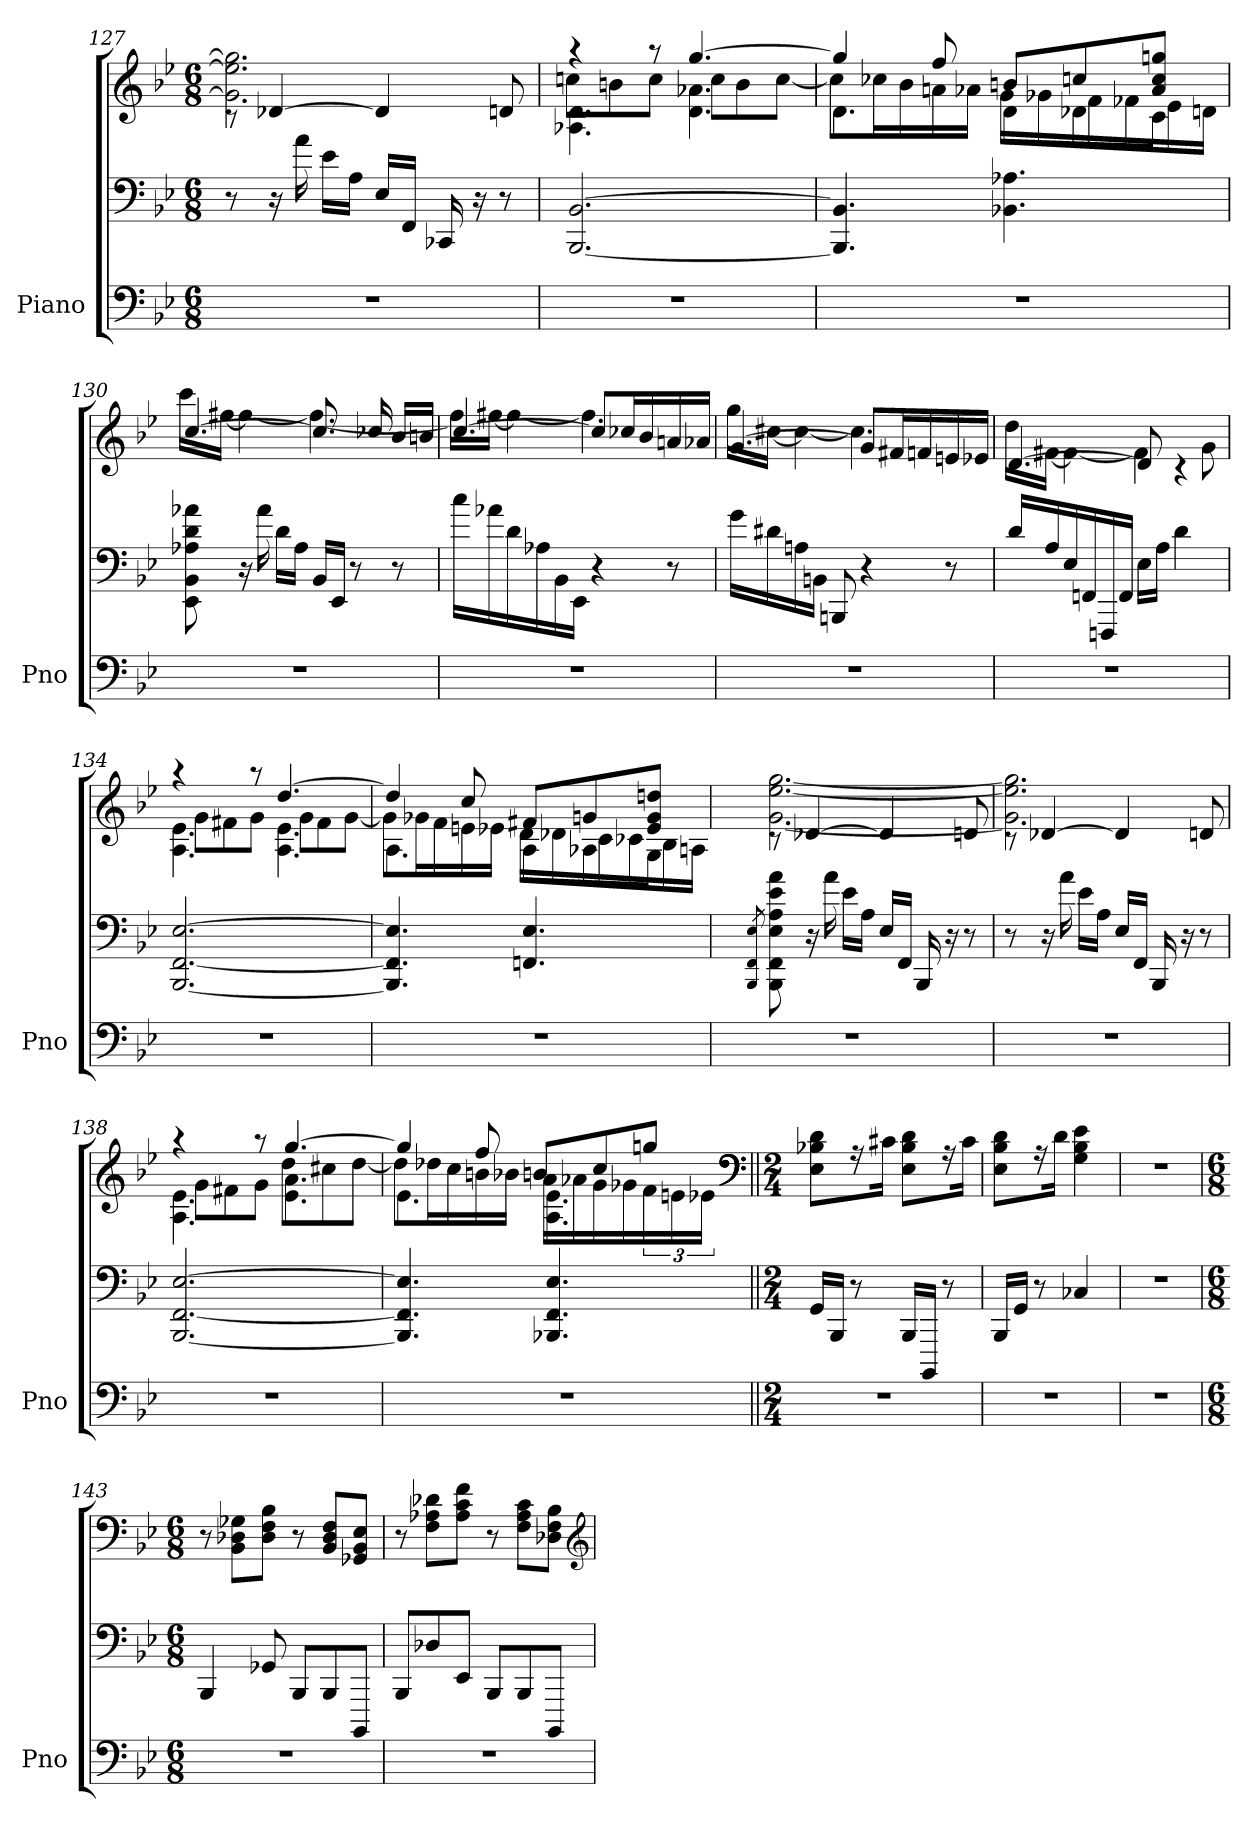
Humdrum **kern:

**kern	**kern	**kern
*part1	*part1	*part1
*staff3	*staff2	*staff1
*I"Piano	*	*
*I'Pno	*	*
*clefF4	*clefF4	*clefG2
*k[b-e-]	*k[b-e-]	*k[b-e-]
*M6/8	*M6/8	*M6/8
=127	=127	=127
*	*	*^
2.r	8r	8rc	2.g] 2.ee-] 2.gg]
.	16r	[4d-X	.
.	16a	.	.
.	16e-LL	.	.
.	16AJJ	.	.
.	16E-LL	4d-]	.
.	16FFJJ	.	.
.	16CC-X	.	.
.	16r	.	.
.	8r	8dn	.
=128	=128	=128	=128
*	*	*	*^
2.r	[2.BBB- [2.BB-	4.A-X\ 4.d\	8ccnL	4raa
.	.	.	8bn	.
.	.	.	8ccJ	8raa
.	.	4.d\ 4.a-X\	8ccL	[4.gg
.	.	.	8b	.
.	.	.	[8ccJ	.
=129	=129	=129	=129	=129
2.r	4.BBB-] 4.BB-]	4.d\	8ccL]	4gg]
.	.	.	16cc-XL	.
.	.	.	16b-	.
.	.	.	16an	8ff
.	.	.	16a-XJJ	.
.	4.BB-X 4.A-X	8d\L	16gLL	8bnL
.	.	.	16g-X	.
.	.	8d-X\	16f	8ccn
.	.	.	16f-X	.
.	.	8c\J	16e-	8a- 8cc 8ggnJ
.	.	.	16dnJJ	.
*	*	*	*v	*v
=130	=130	=130	=130
2.r	8EE- 8BB- 8A-X 8d 8a-X	[4.cc	16cccLL
.	.	.	[16ff#XJJ
.	16r	.	4ff#_
.	16a-	.	.
.	16dLL	.	.
.	16A-JJ	.	.
.	16BB-LL	8.cc]	4.ff#_
.	16EE-JJ	.	.
.	8r	.	.
.	.	16cc-X	.
.	8r	16b-LL	.
.	.	16bnJJ	.
=131	=131	=131	=131
2.r	16ccLL	[4.cc	16ff#LL]
.	16a-X	.	[16ff#XJJ
.	16d	.	4ff#_
.	16A-X	.	.
.	16BB-	.	.
.	16EE-JJ	.	.
.	4r	8ccL]	4.ff#]
.	.	16cc-XL	.
.	.	16b-	.
.	8r	16an	.
.	.	16a-XJJ	.
=132	=132	=132	=132
2.r	16gLL	[4.g	16ggLL
.	16d#X	.	[16cc#XJJ
.	16An	.	4cc#_
.	16BBnJJ	.	.
.	8BBBn	.	.
.	4r	8gL]	4.cc#]
.	.	16f#XL	.
.	.	16fn	.
.	8r	16en	.
.	.	16e-XJJ	.
=133	=133	=133	=133
2.r	16dLL	[4.d	16ddLL
.	16A	.	[16f#XJJ
.	16E-	.	4f#_
.	16FFn	.	.
.	16FFFn	.	.
.	16FFJJ	.	.
.	16E-LL	8d]	4f#]
.	16AJJ	.	.
.	4d	4rc	.
.	.	.	8g
=134	=134	=134	=134
*	*	*	*^
2.r	[2.BBB- [2.FF [2.E-	4.A\ 4.e-\	8gL	4raa
.	.	.	8f#X	.
.	.	.	8gJ	8raa
.	.	4.A\ 4.e-\	8gL	[4.dd
.	.	.	8f#	.
.	.	.	[8gJ	.
=135	=135	=135	=135	=135
2.r	4.BBB-] 4.FF] 4.E-]	4.A\	8gL]	4dd]
.	.	.	16g-XL	.
.	.	.	16f	.
.	.	.	16en	8cc
.	.	.	16e-XJJ	.
.	4.FFn 4.E-	8A\L	16dLL	8f#XL
.	.	.	16d-X	.
.	.	8A-X\	16c	8gn
.	.	.	16c-X	.
.	.	8G\J	16B-	8e- 8g 8ddnJ
.	.	.	16AnJJ	.
*	*	*v	*v	*v
=136	=136	=136
.	8qBBB-/ 8qFF/ 8qE-/	.
*	*	*^
2.r	8BBB-] 8FF] 8E-] 8A 8e- 8a	8rc	[2.g [2.ee- [2.gg
.	16r	[4d-X	.
.	16a	.	.
.	16e-LL	.	.
.	16AJJ	.	.
.	16E-LL	4d-]	.
.	16FFJJ	.	.
.	16BBB-	.	.
.	16r	.	.
.	8r	8dn	.
=137	=137	=137	=137
2.r	8r	8rc	2.g] 2.ee-] 2.gg]
.	16r	[4d-X	.
.	16a	.	.
.	16e-LL	.	.
.	16AJJ	.	.
.	16E-LL	4d-]	.
.	16FFJJ	.	.
.	16BBB-	.	.
.	16r	.	.
.	8r	8dn	.
=138	=138	=138	=138
*	*	*	*^
2.r	[2.BBB- [2.FF [2.E-	4.A\ 4.e-\	8gL	4raa
.	.	.	8f#X	.
.	.	.	8gJ	8raa
.	.	4.e-\ 4.a\	8ddL	[4.gg
.	.	.	8cc#X	.
.	.	.	[8ddJ	.
=139	=139	=139	=139	=139
2.r	4.BBB-] 4.FF] 4.E-]	4.e-\	8ddL]	4gg]
.	.	.	16dd-XL	.
.	.	.	16cc	.
.	.	.	16bn	8ff
.	.	.	16b-XJJ	.
.	4.BBB-X 4.FF 4.E-	4.A\ 4.e-\	16aLL	8bnL
.	.	.	16a-X	.
.	.	.	16g	8cc
.	.	.	16g-X	.
.	.	.	24f	8ggnJ
.	.	.	24en	.
.	.	.	24e-XJJ	.
*	*	*v	*v	*v
*	*	*clefF4
=140||	=140||	=140||
*M2/4	*M2/4	*M2/4
2r	16GGLL	8E- 8B-X 8dL
.	16BBB-JJ	.
.	8r	16r
.	.	16c#XJk
.	16BBB-LL	8E- 8B- 8dL
.	16BBBB-JJ	.
.	8r	16r
.	.	16c#Jk
=141	=141	=141
2r	16BBB-LL	8E- 8B- 8dL
.	16GGJJ	.
.	8r	16r
.	.	16dJk
.	4C-X	4G 4B- 4e-
=142	=142	=142
2r	2r	2r
=143	=143	=143
*M6/8	*M6/8	*M6/8
2.r	4BBB-	8r
.	.	8BB- 8D-X 8G-XL
.	8GG-X	8D- 8F 8B-J
.	8BBB-L	8r
.	8BBB-	8BB- 8D- 8FL
.	8BBBB-J	8GG-X 8BB- 8E-J
=144	=144	=144
2.r	8BBB-L	8r
.	8D-X	8F 8A-X 8d-XL
.	8EE-J	8A- 8c 8fJ
.	8BBB-L	8r
.	8BBB-	8F 8A- 8cL
.	8BBBB-J	8D-X 8F 8B-J
*	*	*clefG2
=	=	=
*-	*-	*-
